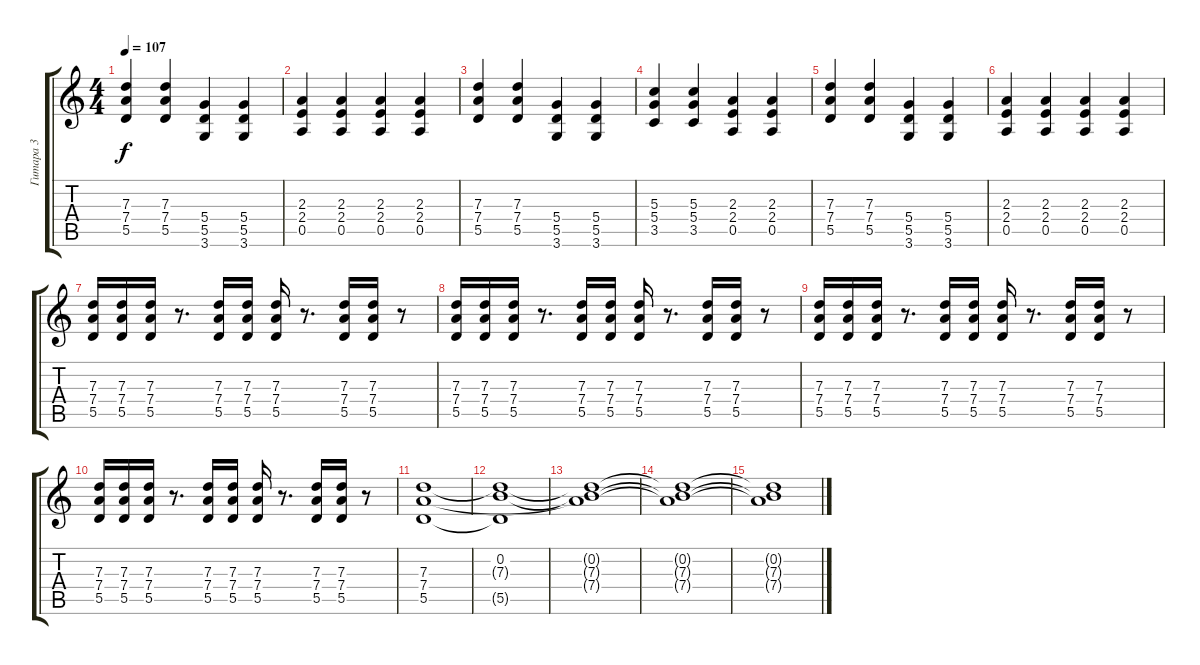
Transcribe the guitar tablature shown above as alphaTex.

\track ("Гитара 3" "Гитара 3") {instrument distortionguitar}
\staff {score tabs}
\tuning (E4 B3 G3 D3 A2 E2) {hide}
\ts (4 4)
\tempo 107
\clef g2
\ks c
(7.3 7.4 5.5).4{dy f} (7.3 7.4 5.5).4 (5.4 5.5 3.6).4 (5.4 5.5 3.6).4 |
(2.3 2.4 0.5).4 (2.3 2.4 0.5).4 (2.3 2.4 0.5).4 (2.3 2.4 0.5).4 |
(7.3 7.4 5.5).4 (7.3 7.4 5.5).4 (5.4 5.5 3.6).4 (5.4 5.5 3.6).4 |
(5.3 5.4 3.5).4 (5.3 5.4 3.5).4 (2.3 2.4 0.5).4 (2.3 2.4 0.5).4 |
(7.3 7.4 5.5).4 (7.3 7.4 5.5).4 (5.4 5.5 3.6).4 (5.4 5.5 3.6).4 |
(2.3 2.4 0.5).4 (2.3 2.4 0.5).4 (2.3 2.4 0.5).4 (2.3 2.4 0.5).4 |
(7.3 7.4 5.5).16 (7.3 7.4 5.5).16 (7.3 7.4 5.5).16 r.8{d} (7.3 7.4 5.5).16 (7.3 7.4 5.5).16 (7.3 7.4 5.5).16 r.8{d} (7.3 7.4 5.5).16 (7.3 7.4 5.5).16 r.8 |
(7.3 7.4 5.5).16 (7.3 7.4 5.5).16 (7.3 7.4 5.5).16 r.8{d} (7.3 7.4 5.5).16 (7.3 7.4 5.5).16 (7.3 7.4 5.5).16 r.8{d} (7.3 7.4 5.5).16 (7.3 7.4 5.5).16 r.8 |
(7.3 7.4 5.5).16 (7.3 7.4 5.5).16 (7.3 7.4 5.5).16 r.8{d} (7.3 7.4 5.5).16 (7.3 7.4 5.5).16 (7.3 7.4 5.5).16 r.8{d} (7.3 7.4 5.5).16 (7.3 7.4 5.5).16 r.8 |
(7.3 7.4 5.5).16 (7.3 7.4 5.5).16 (7.3 7.4 5.5).16 r.8{d} (7.3 7.4 5.5).16 (7.3 7.4 5.5).16 (7.3 7.4 5.5).16 r.8{d} (7.3 7.4 5.5).16 (7.3 7.4 5.5).16 r.8 |
(7.3 7.4 5.5).1 |
(0.2 7.3{t} 5.5{t}).1 |
(0.2{t} 7.3{t} 7.4{t}).1{volume 0} |
(0.2{t} 7.3{t} 7.4{t}).1 |
(0.2{t} 7.3{t} 7.4{t}).1
